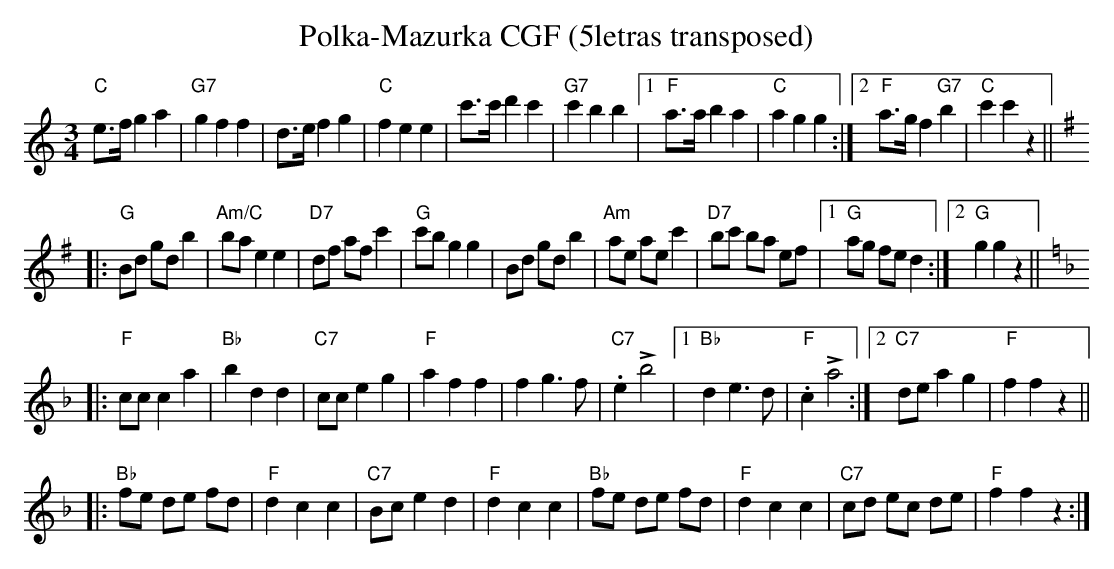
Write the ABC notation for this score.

X:1
T:Polka-Mazurka CGF (5letras transposed)
M:3/4
L:1/8
K:C transpose=3 %%MIDI gchordon
"C"e>f g2a2 | "G7"g2f2f2 | d>ef2g2 | "C"f2e2e2 | c'>c'd'2c'2 | "G7"c'2b2b2 |1 "F"a>ab2a2 | "C"a2g2g2 :|2 "F"a>gf2"G7"b2 | "C"c'2c'2z2 || [K:G]
|: "G"Bd gdb2 | "Am/C"bae2e2 | "D7"df afc'2 | "G"c'bg2g2 | Bd gd b2 | "Am"ae aec'2 | "D7"bc' ba ef |1 "G"ag fed2 :|2 "G"g2g2z2 || [K:F]
|: "F"ccc2a2 | "Bb"b2d2d2 | "C7"cce2g2 | "F"a2f2f2 | f2g3f | "C7".e2 !>!b4 |1 "Bb"d2e3d | "F".c2!>!a4 :|2 "C7"de a2g2 | "F"f2f2z2 ||
|: "Bb"fe de fd | "F"d2c2c2 | "C7"Bc e2d2 | "F"d2c2c2 | "Bb"fe de fd | "F"d2c2c2 | "C7"cd ec de | "F"f2f2z2 :|
